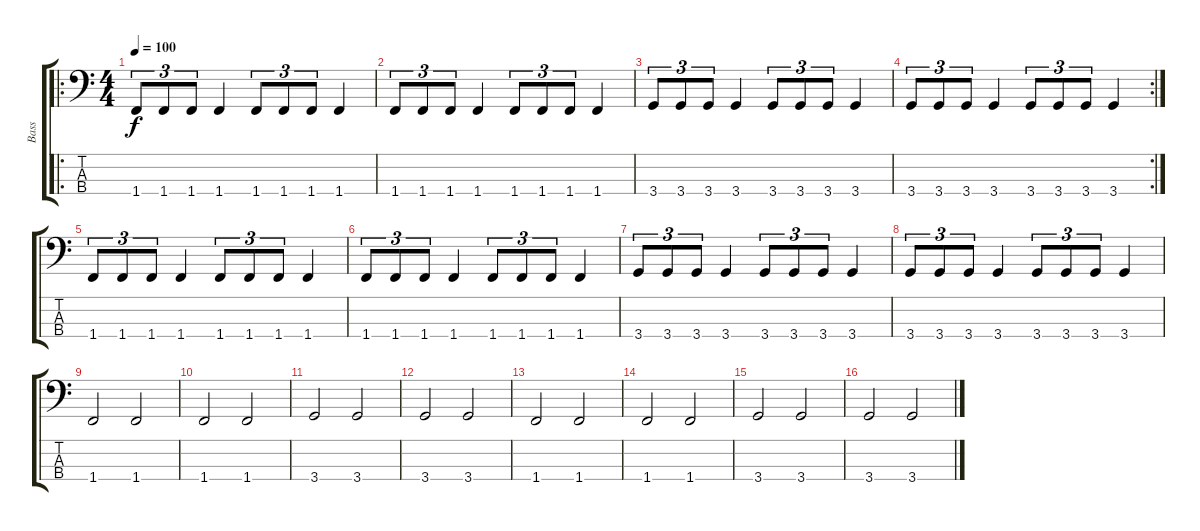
\track ("Bass" "Bass") {instrument electricbasspick}
\staff {score tabs}
\tuning (G2 D2 A1 E1) {hide}
\ro
\ts (4 4)
\tempo 100
\clef f4
\ks c
1.4.8{tu (3 2) dy f} 1.4.8{tu (3 2)} 1.4.8{tu (3 2)} 1.4.4 1.4.8{tu (3 2)} 1.4.8{tu (3 2)} 1.4.8{tu (3 2)} 1.4.4 |
1.4.8{tu (3 2)} 1.4.8{tu (3 2)} 1.4.8{tu (3 2)} 1.4.4 1.4.8{tu (3 2)} 1.4.8{tu (3 2)} 1.4.8{tu (3 2)} 1.4.4 |
3.4.8{tu (3 2)} 3.4.8{tu (3 2)} 3.4.8{tu (3 2)} 3.4.4 3.4.8{tu (3 2)} 3.4.8{tu (3 2)} 3.4.8{tu (3 2)} 3.4.4 |
\rc 2
3.4.8{tu (3 2)} 3.4.8{tu (3 2)} 3.4.8{tu (3 2)} 3.4.4 3.4.8{tu (3 2)} 3.4.8{tu (3 2)} 3.4.8{tu (3 2)} 3.4.4 |
1.4.8{tu (3 2)} 1.4.8{tu (3 2)} 1.4.8{tu (3 2)} 1.4.4 1.4.8{tu (3 2)} 1.4.8{tu (3 2)} 1.4.8{tu (3 2)} 1.4.4 |
1.4.8{tu (3 2)} 1.4.8{tu (3 2)} 1.4.8{tu (3 2)} 1.4.4 1.4.8{tu (3 2)} 1.4.8{tu (3 2)} 1.4.8{tu (3 2)} 1.4.4 |
3.4.8{tu (3 2)} 3.4.8{tu (3 2)} 3.4.8{tu (3 2)} 3.4.4 3.4.8{tu (3 2)} 3.4.8{tu (3 2)} 3.4.8{tu (3 2)} 3.4.4 |
3.4.8{tu (3 2)} 3.4.8{tu (3 2)} 3.4.8{tu (3 2)} 3.4.4 3.4.8{tu (3 2)} 3.4.8{tu (3 2)} 3.4.8{tu (3 2)} 3.4.4 |
1.4.2 1.4.2 |
1.4.2 1.4.2 |
3.4.2 3.4.2 |
3.4.2 3.4.2 |
1.4.2 1.4.2 |
1.4.2 1.4.2 |
3.4.2 3.4.2 |
3.4.2 3.4.2
